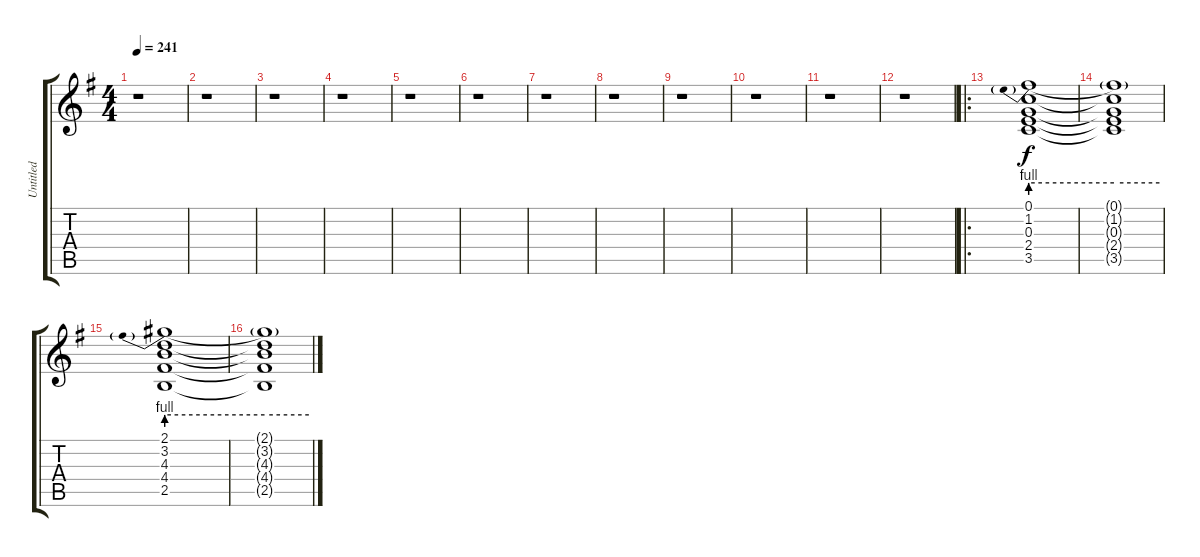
\track ("Untitled" "Untitled") {instrument acousticguitarnylon}
\staff {score tabs}
\tuning (E4 B3 G3 D3 A2 E2) {hide}
\ts (4 4)
\tempo 241
\clef g2
\ks g
r.1{dy f} |
r.1 |
r.1 |
r.1 |
r.1 |
r.1 |
r.1 |
r.1 |
r.1 |
r.1 |
r.1 |
r.1 |
\ro
(0.1{be (prebend 0 4 60 4)} 1.2 0.3 2.4 3.5).1 |
(0.1{be (hold 0 4 60 4) t} 1.2{t} 0.3{t} 2.4{t} 3.5{t}).1 |
(2.1{be (prebend 0 4 60 4)} 3.2 4.3 4.4 2.5).1 |
(2.1{be (hold 0 4 60 4) t} 3.2{t} 4.3{t} 4.4{t} 2.5{t}).1
